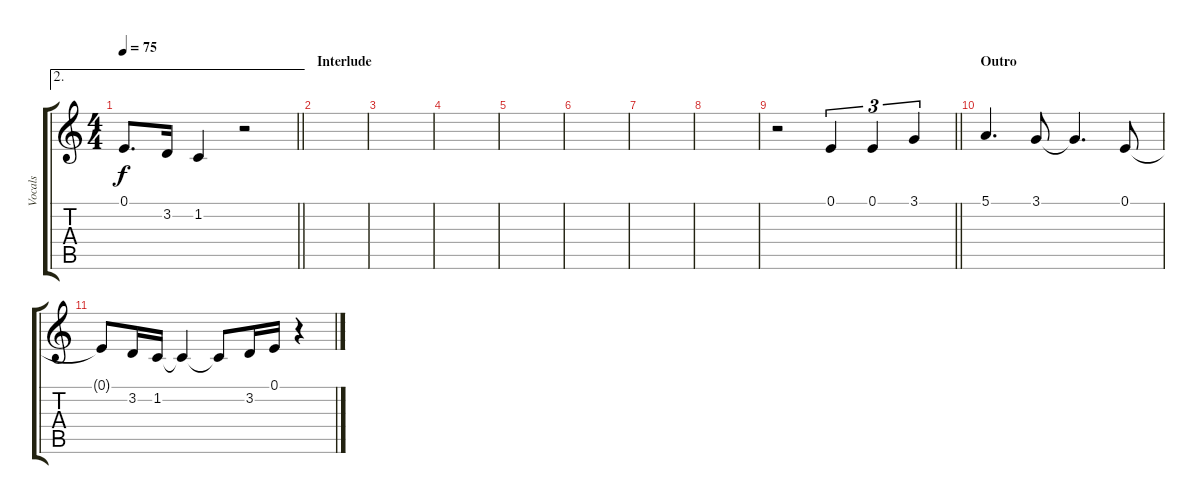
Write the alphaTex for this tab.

\track ("Vocals" "Vocals") {instrument bassoon}
\staff {score tabs}
\tuning (E4 B3 G3 D3 A2 E2) {hide}
\ae 2
\ts (4 4)
\tempo 75
\clef g2
\barLineRight lightlight
\ks c
0.1.8{d dy f} 3.2.16 1.2.4 r.2 |
\section ("" "Interlude")
|
|
|
|
|
|
|
\barLineRight lightlight
r.2 0.1.4{tu (3 2)} 0.1.4{tu (3 2)} 3.1.4{tu (3 2)} |
\section ("" "Outro")
5.1.4{d} 3.1.8 3.1{t}.4{d} 0.1.8 |
0.1{t}.8 3.2.16 1.2.16 1.2{t}.4 1.2{t}.8 3.2.16 0.1.16 r.4
